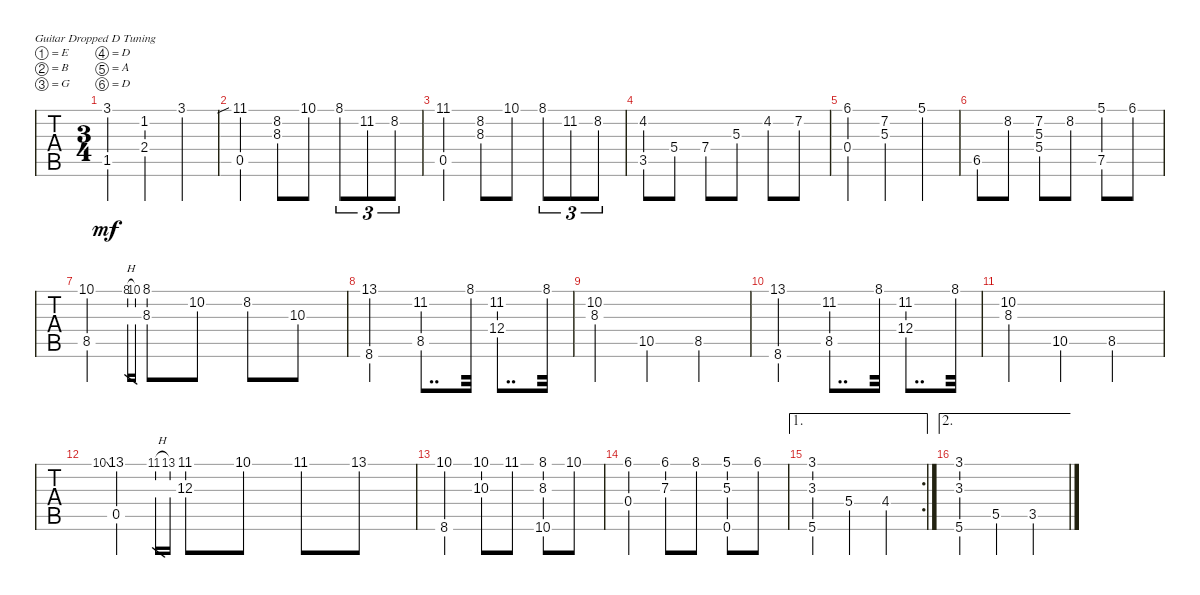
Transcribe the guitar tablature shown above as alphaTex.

\bracketExtendMode groupsimilarinstruments
\singleTrackTrackNamePolicy hidden
\multiTrackTrackNamePolicy hidden
\firstSystemTrackNameOrientation horizontal
\otherSystemsTrackNameOrientation horizontal
\track ("Track 1" "Track 1") {instrument acousticguitarsteel}
\staff {tabs}
\tuning (E4 B3 G3 D3 A2 D2)
\ts (3 4)
\tempo (120 hide)
\clef g2
\ks bb
(3.1 1.5).4{dy mf} (1.2 2.4).4 3.1.4 |
(11.1{sib} 0.5).4 (8.2 8.3).8 10.1.8 8.1.8{tu (3 2)} 11.2.8{tu (3 2)} 8.2.8{tu (3 2)} |
(11.1 0.5).4 (8.2 8.3).8 10.1.8 8.1.8{tu (3 2)} 11.2.8{tu (3 2)} 8.2.8{tu (3 2)} |
(4.2 3.5).8 5.4.8 7.4.8 5.3.8 4.2.8 7.2.8 |
(6.1 0.4).4 (7.2 5.3).4 5.1.4 |
6.5.8 8.2.8 (7.2 5.3 5.4).8 8.2.8 (5.1 7.5).8 6.1.8 |
(10.1 8.5).4 8.1{h}.16{gr} 10.1.16{gr} (8.1 8.3).8 10.2.8 8.2.8 10.3.8 |
(13.1 8.6).4 (11.2 8.5).8{dd} 8.1.32 (11.2 12.4).8{dd} 8.1.32 |
(10.2 8.3).4 10.5.4 8.5.4 |
(13.1 8.6).4 (11.2 8.5).8{dd} 8.1.32 (11.2 12.4).8{dd} 8.1.32 |
(10.2 8.3).4 10.5.4 8.5.4 |
10.1{ss}.8{gr} (13.1 0.5).4 11.1{h}.16{gr} 13.1.16{gr} (11.1 12.3).8 10.1.8 11.1.8 13.1.8 |
(10.1 8.6).4 (10.1 10.3).8 11.1.8 (8.1 8.3 10.6).8 10.1.8 |
(6.1 0.4).4 (6.1 7.3).8 8.1.8 (5.1 5.3 0.6).8 6.1.8 |
\ae 1
\rc 2
(3.1 3.3 5.6).4 5.4.4 4.4.4 |
\ae 2
(3.1 3.3 5.6).4 5.5.4 3.5.4
